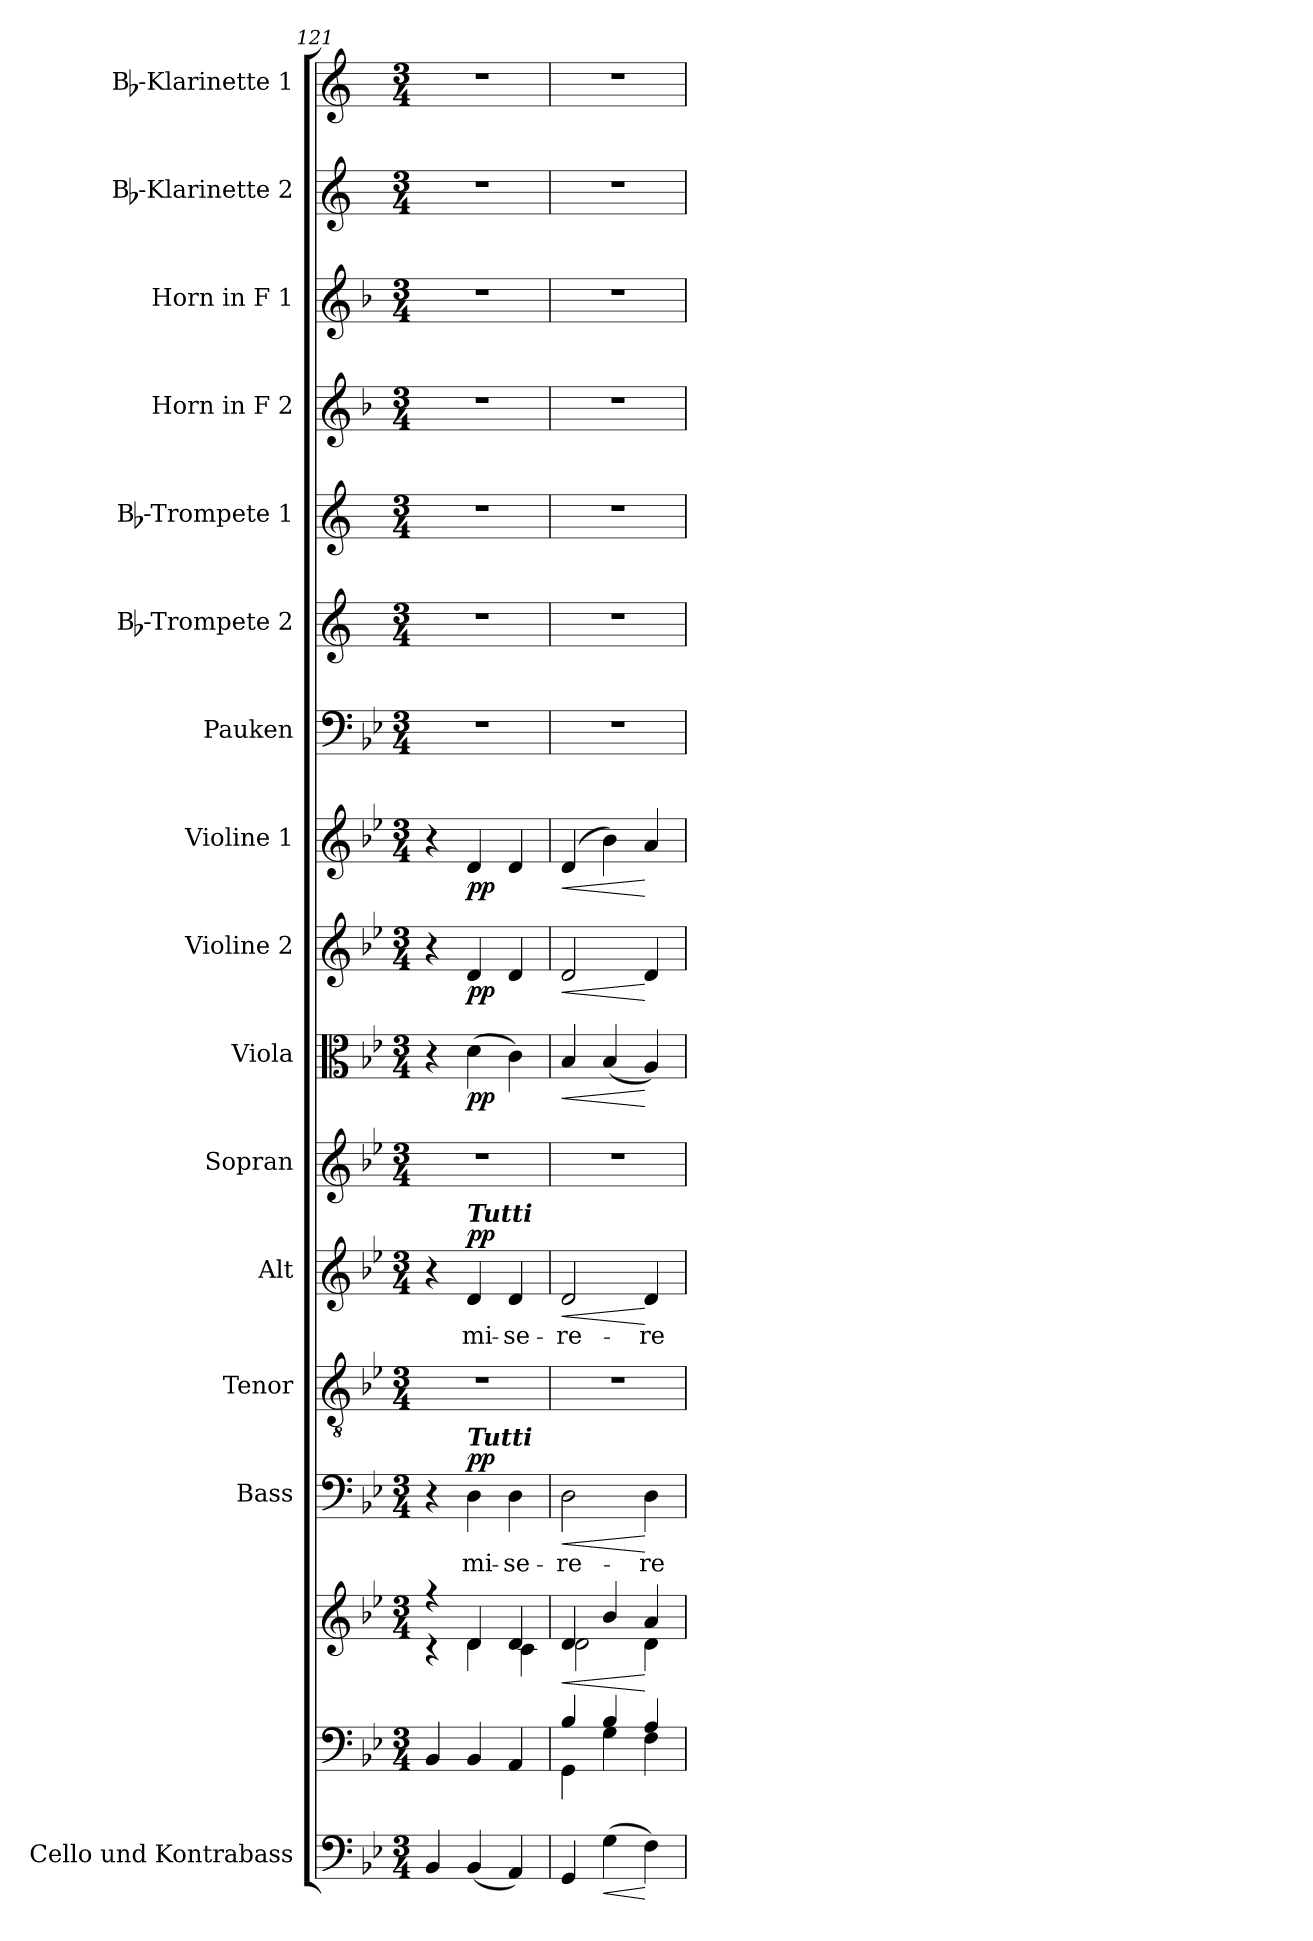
**kern	**dynam	**kern	**kern	**dynam	**kern	**text	**dynam	**kern	**kern	**text	**dynam	**kern	**kern	**dynam	**kern	**dynam	**kern	**dynam	**kern	**kern	**kern	**kern	**kern	**kern	**kern
*part16	*part16	*part15	*part15	*part15	*part14	*part14	*part14	*part13	*part12	*part12	*part12	*part11	*part10	*part10	*part9	*part9	*part8	*part8	*part7	*part6	*part5	*part4	*part3	*part2	*part1
*staff17	*staff17	*staff16	*staff15	*staff15/16	*staff14	*staff14	*staff14	*staff13	*staff12	*staff12	*staff12	*staff11	*staff10	*staff10	*staff9	*staff9	*staff8	*staff8	*staff7	*staff6	*staff5	*staff4	*staff3	*staff2	*staff1
*I"Cello und Kontrabass	*	*	*	*	*I"Bass	*	*	*I"Tenor	*I"Alt	*	*	*I"Sopran	*I"Viola	*	*I"Violine 2	*	*I"Violine 1	*	*I"Pauken	*I"Bb-Trompete 2	*I"Bb-Trompete 1	*I"Horn in F 2	*I"Horn in F 1	*I"Bb-Klarinette 2	*I"Bb-Klarinette 1
*I'Kb.	*	*	*	*	*I'B.	*	*	*I'T.	*I'A.	*	*	*I'S.	*I'Vla.	*	*I'Vl. 2	*	*I'Vl. 1	*	*I'Pk.	*I'Bb Trp. 2	*I'Bb Trp. 1	*	*	*I'Bb Kl. 2	*I'Bb Kl. 1
*clefF4	*	*clefF4	*clefG2	*	*clefF4	*	*	*clefGv2	*clefG2	*	*	*clefG2	*clefC3	*	*clefG2	*	*clefG2	*	*clefF4	*clefG2	*clefG2	*clefG2	*clefG2	*clefG2	*clefG2
*ITrd7c12	*	*	*	*	*	*	*	*	*	*	*	*	*	*	*	*	*	*	*	*ITrd1c2	*ITrd1c2	*ITrd4c7	*ITrd4c7	*ITrd1c2	*ITrd1c2
*k[b-e-]	*	*k[b-e-]	*k[b-e-]	*	*k[b-e-]	*	*	*k[b-e-]	*k[b-e-]	*	*	*k[b-e-]	*k[b-e-]	*	*k[b-e-]	*	*k[b-e-]	*	*k[b-e-]	*k[b-e-]	*k[b-e-]	*k[b-e-]	*k[b-e-]	*k[b-e-]	*k[b-e-]
*B-:	*	*B-:	*B-:	*	*B-:	*	*	*B-:	*B-:	*	*	*B-:	*B-:	*	*B-:	*	*B-:	*	*B-:	*B-:	*B-:	*B-:	*B-:	*B-:	*B-:
*M3/4	*	*M3/4	*M3/4	*	*M3/4	*	*	*M3/4	*M3/4	*	*	*M3/4	*M3/4	*	*M3/4	*	*M3/4	*	*M3/4	*M3/4	*M3/4	*M3/4	*M3/4	*M3/4	*M3/4
=121	=121	=121	=121	=121	=121	=121	=121	=121	=121	=121	=121	=121	=121	=121	=121	=121	=121	=121	=121	=121	=121	=121	=121	=121	=121
*	*	*	*^	*	*	*	*	*	*	*	*	*	*	*	*	*	*	*	*	*	*	*	*	*	*
4BBB-/	.	4BB-/	4r	4r	.	4r	.	.	2.r	4r	.	.	2.r	4r	.	4r	.	4r	.	2.r	2.r	2.r	2.r	2.r	2.r	2.r
!	!	!	!	!	!	!	!	!	!	!LO:TX:a:Bi:t=Tutti	!	!	!	!	!	!	!	!	!	!	!	!	!	!	!	!
!	!	!	!	!	!	!LO:TX:a:Bi:t=Tutti	!	!	!	!	!	!	!	!	!	!	!	!	!	!	!	!	!	!	!	!
!	!	!	!	!	!	!	!LO:LY:b	!LO:DY:a	!	!	!LO:LY:b	!LO:DY:a	!	!	!LO:DY:b	!	!LO:DY:b	!	!LO:DY:b	!	!	!	!	!	!	!
(<4BBB-/	.	4BB-/	4d/	4d\	.	4D\	mi-	pp	.	4d/	mi-	pp	.	(>4d\	pp	4d/	pp	4d/	pp	.	.	.	.	.	.	.
!	!	!	!	!	!	!	!LO:LY:b	!	!	!	!LO:LY:b	!	!	!	!	!	!	!	!	!	!	!	!	!	!	!
4AAA/)	.	4AA/	4d/	4c\	.	4D\	-se-	.	.	4d/	-se-	.	.	4c\)	.	4d/	.	4d/	.	.	.	.	.	.	.	.
=122	=122	=122	=122	=122	=122	=122	=122	=122	=122	=122	=122	=122	=122	=122	=122	=122	=122	=122	=122	=122	=122	=122	=122	=122	=122	=122
*	*	*^	*	*	*	*	*	*	*	*	*	*	*	*	*	*	*	*	*	*	*	*	*	*	*	*
!	!	!	!	!	!	!LO:HP:b	!	!LO:LY:b	!LO:HP:b	!	!	!LO:LY:b	!LO:HP:b	!	!	!LO:HP:b	!	!LO:HP:b	!	!LO:HP:b	!	!	!	!	!	!	!
4GGG/	.	4B-/	4GG\	4d/	2d\	<	2D\	-re-	<	2.r	2d/	-re-	<	2.r	4B-/	<	2d/	<	(4d/	<	2.r	2.r	2.r	2.r	2.r	2.r	2.r
!	!LO:HP:b	!	!	!	!	!	!	!	!	!	!	!	!	!	!	!	!	!	!	!	!	!	!	!	!	!	!
(>4GG\	<	4B-/	4G\	4b-/	.	.	.	.	.	.	.	.	.	.	(<4B-/	.	.	.	4b-\)	.	.	.	.	.	.	.	.
!	!	!	!	!	!	!	!	!LO:LY:b	!	!	!	!LO:LY:b	!	!	!	!	!	!	!	!	!	!	!	!	!	!	!
4FF\)	[	4A/	4F\	4a/	4d\	[	4D\	-re	[	.	4d/	-re	[	.	4A/)	[	4d/	[	4a/	[	.	.	.	.	.	.	.
*	*	*v	*v	*	*	*	*	*	*	*	*	*	*	*	*	*	*	*	*	*	*	*	*	*	*	*	*
*	*	*	*v	*v	*	*	*	*	*	*	*	*	*	*	*	*	*	*	*	*	*	*	*	*	*	*
=	=	=	=	=	=	=	=	=	=	=	=	=	=	=	=	=	=	=	=	=	=	=	=	=	=
*-	*-	*-	*-	*-	*-	*-	*-	*-	*-	*-	*-	*-	*-	*-	*-	*-	*-	*-	*-	*-	*-	*-	*-	*-	*-
